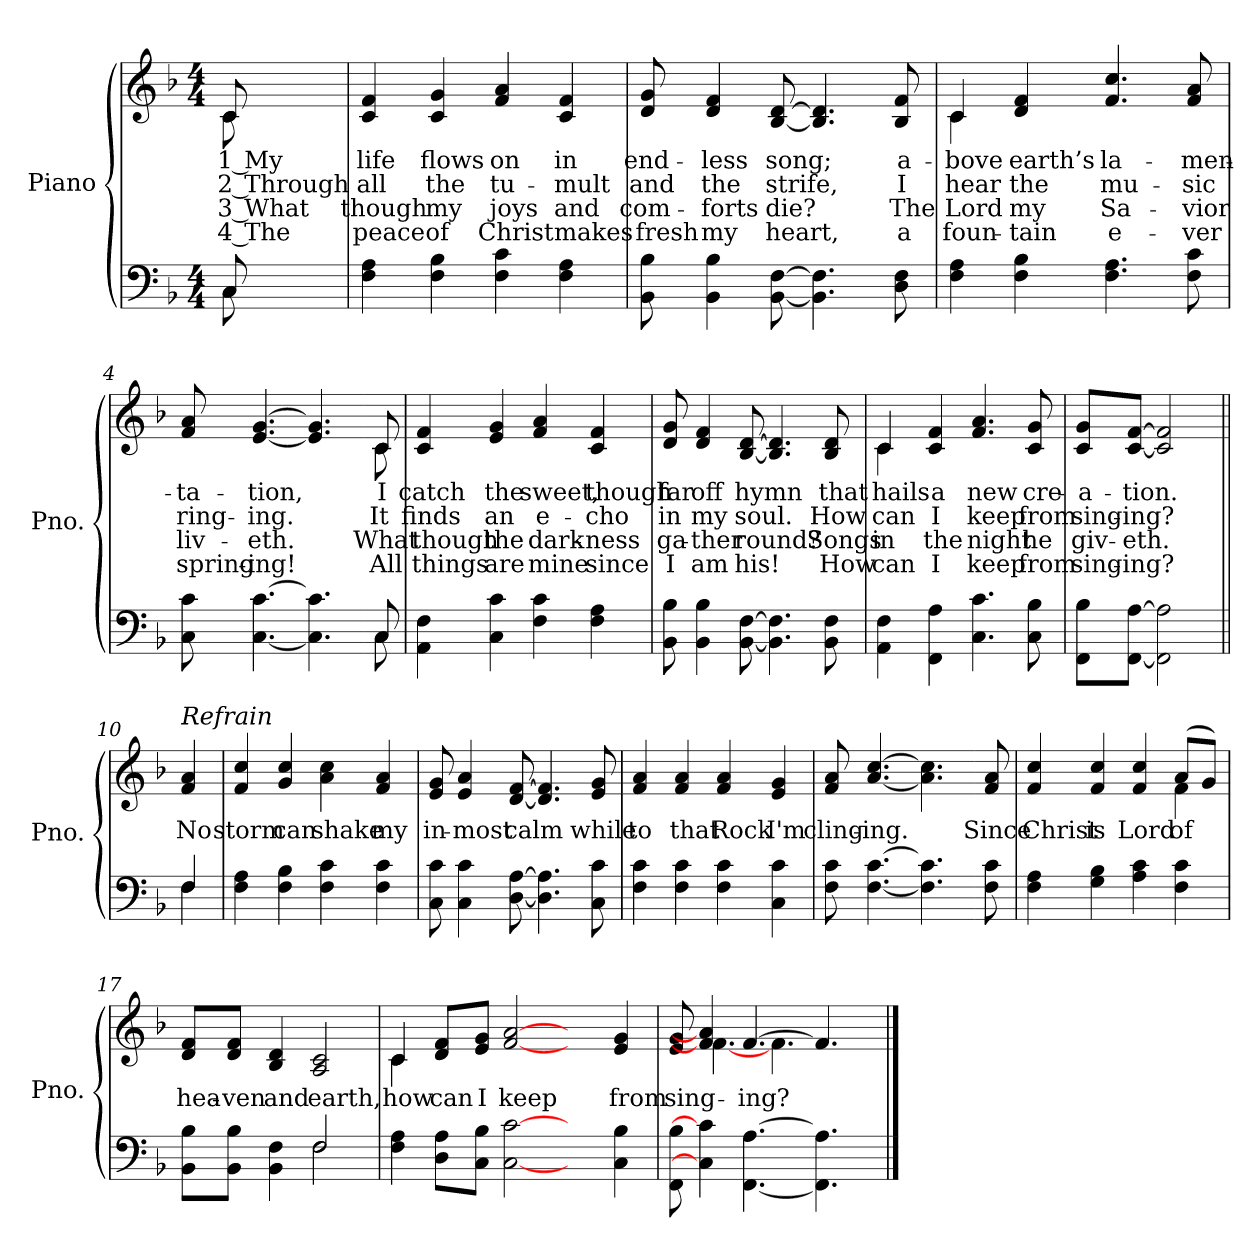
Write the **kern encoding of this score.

**kern	**kern	**text	**text	**text	**text
*part2	*part1	*part1	*part1	*part1	*part1
*staff2	*staff1	*staff1	*staff1	*staff1	*staff1
*I"Piano	*I"Piano	*	*	*	*
*I'Pno.	*I'Pno.	*	*	*	*
!!LO:PB:g=z
*clefF4	*clefG2	*	*	*	*
*k[b-]	*k[b-]	*	*	*	*
*F:	*F:	*	*	*	*
*M4/4	*M4/4	*	*	*	*
=	=	=	=	=	=
*^	*	*	*	*	*
!	!	!	!LO:LY:b:color=#000000	!LO:LY:b:color=#000000	!LO:LY:b:color=#000000	!LO:LY:b:color=#000000
*	*	*^	*	*	*	*
8Ci/	8Ci\	8ci/	8ci\	1 My	2 Through	3 What	4 The
=1	=1	=1	=1	=1	=1	=1	=1
!	!	!	!	!LO:LY:b:color=#000000	!LO:LY:b:color=#000000	!LO:LY:b:color=#000000	!LO:LY:b:color=#000000
*v	*v	*	*	*	*	*	*
*	*v	*v	*	*	*	*
4Fi\ 4Ai	4ci/ 4fi	life	all	though	peace
!	!	!LO:LY:b:color=#000000	!LO:LY:b:color=#000000	!LO:LY:b:color=#000000	!LO:LY:b:color=#000000
4Fi\ 4B-i	4ci/ 4gi	flows	the	my	of
!	!	!LO:LY:b:color=#000000	!LO:LY:b:color=#000000	!LO:LY:b:color=#000000	!LO:LY:b:color=#000000
4Fi\ 4ci	4fi/ 4ai	on	tu-	joys	Christ
!	!	!LO:LY:b:color=#000000	!LO:LY:b:color=#000000	!LO:LY:b:color=#000000	!LO:LY:b:color=#000000
4Fi\ 4Ai	4ci/ 4fi	in	-mult	and	makes
=2	=2	=2	=2	=2	=2
!	!	!LO:LY:b:color=#000000	!LO:LY:b:color=#000000	!LO:LY:b:color=#000000	!LO:LY:b:color=#000000
8BB-i\ 8B-i	8di/ 8gi	end-	and	com-	-fresh
!	!	!LO:LY:b:color=#000000	!LO:LY:b:color=#000000	!LO:LY:b:color=#000000	!LO:LY:b:color=#000000
4BB-i\ 4B-i	4di/ 4fi	-less	the	forts	my
!	!	!LO:LY:b:color=#000000	!LO:LY:b:color=#000000	!LO:LY:b:color=#000000	!LO:LY:b:color=#000000
[8BB-i\ [8Fi	[8B-i/ [8di	song;	strife,	die?	heart,
4.BB-i\] 4.Fi]	4.B-i/] 4.di]	.	.	.	.
!	!	!LO:LY:b:color=#000000	!LO:LY:b:color=#000000	!LO:LY:b:color=#000000	!LO:LY:b:color=#000000
8Di\ 8Fi	8B-i/ 8fi	a-	I	The	a
!!LO:LB:g=z
=3	=3	=3	=3	=3	=3
!	!	!LO:LY:b:color=#000000	!LO:LY:b:color=#000000	!LO:LY:b:color=#000000	!LO:LY:b:color=#000000
*	*^	*	*	*	*
4Fi\ 4Ai	4ci/	4ci\	-bove	hear	Lord	foun-
!	!	!	!LO:LY:b:color=#000000	!LO:LY:b:color=#000000	!LO:LY:b:color=#000000	!LO:LY:b:color=#000000
4Fi\ 4B-i	4di/ 4fi	2.ryy	earth’s	the	-my	tain
!	!	!	!LO:LY:b:color=#000000	!LO:LY:b:color=#000000	!LO:LY:b:color=#000000	!LO:LY:b:color=#000000
4.Fi\ 4.Ai	4.fi/ 4.cci	.	la-	mu-	Sa-	-e-
!	!	!	!LO:LY:b:color=#000000	!LO:LY:b:color=#000000	!LO:LY:b:color=#000000	!LO:LY:b:color=#000000
8Fi\ 8ci	8fi/ 8ai	.	-men-	-sic	-vior	ver
*	*v	*v	*	*	*	*
=4	=4	=4	=4	=4	=4
!	!	!LO:LY:b:color=#000000	!LO:LY:b:color=#000000	!LO:LY:b:color=#000000	!LO:LY:b:color=#000000
8Ci\ 8ciL	8fi/ 8aiL	-ta-	ring-	liv-	-spring-
!	!	!LO:LY:b:color=#000000	!LO:LY:b:color=#000000	!LO:LY:b:color=#000000	!LO:LY:b:color=#000000
[4.Ci\ [4.ci	[4.ei/ [4.gi	-tion,	-ing.	-eth.	ing!
4.Ci\] 4.ci]	4.ei/] 4.gi]	.	.	.	.
=5-	=5-	=5-	=5-	=5-	=5-
*^	*	*	*	*	*
!	!	!	!LO:LY:b:color=#000000	!LO:LY:b:color=#000000	!LO:LY:b:color=#000000	!LO:LY:b:color=#000000
*	*	*^	*	*	*	*
8Ci/L	8Ci\L	8ci/L	8ci\L	I	It	What	All
=6	=6	=6	=6	=6	=6	=6	=6
!	!	!	!	!LO:LY:b:color=#000000	!LO:LY:b:color=#000000	!LO:LY:b:color=#000000	!LO:LY:b:color=#000000
*v	*v	*	*	*	*	*	*
*	*v	*v	*	*	*	*
4AAi\ 4Fi	4ci/ 4fi	catch	finds	though	things
!	!	!LO:LY:b:color=#000000	!LO:LY:b:color=#000000	!LO:LY:b:color=#000000	!LO:LY:b:color=#000000
4Ci\ 4ci	4ei/ 4gi	the	an	the	are
!	!	!LO:LY:b:color=#000000	!LO:LY:b:color=#000000	!LO:LY:b:color=#000000	!LO:LY:b:color=#000000
4Fi\ 4ci	4fi/ 4ai	sweet,	e-	dark-	-mine
!	!	!LO:LY:b:color=#000000	!LO:LY:b:color=#000000	!LO:LY:b:color=#000000	!LO:LY:b:color=#000000
4Fi\ 4Ai	4ci/ 4fi	though	-cho	ness	since
!!LO:LB:g=z
=7	=7	=7	=7	=7	=7
!	!	!LO:LY:b:color=#000000	!LO:LY:b:color=#000000	!LO:LY:b:color=#000000	!LO:LY:b:color=#000000
8BB-i\ 8B-i	8di/ 8gi	far	in	ga-	-I
!	!	!LO:LY:b:color=#000000	!LO:LY:b:color=#000000	!LO:LY:b:color=#000000	!LO:LY:b:color=#000000
4BB-i\ 4B-i	4di/ 4fi	off	my	ther	am
!	!	!LO:LY:b:color=#000000	!LO:LY:b:color=#000000	!LO:LY:b:color=#000000	!LO:LY:b:color=#000000
[8BB-i\ [8Fi	[8B-i/ [8di	hymn	soul.	round?	his!
4.BB-i\] 4.Fi]	4.B-i/] 4.di]	.	.	.	.
!	!	!LO:LY:b:color=#000000	!LO:LY:b:color=#000000	!LO:LY:b:color=#000000	!LO:LY:b:color=#000000
8BB-i\ 8Fi	8B-i/ 8di	that	How	Songs	How
=8	=8	=8	=8	=8	=8
!	!	!LO:LY:b:color=#000000	!LO:LY:b:color=#000000	!LO:LY:b:color=#000000	!LO:LY:b:color=#000000
*	*^	*	*	*	*
4AAi\ 4Fi	4ci/	4ci\	hails	can	in	can
!	!	!	!LO:LY:b:color=#000000	!LO:LY:b:color=#000000	!LO:LY:b:color=#000000	!LO:LY:b:color=#000000
4FFi\ 4Ai	4ci/ 4fi	2.ryy	a	I	the	I
!	!	!	!LO:LY:b:color=#000000	!LO:LY:b:color=#000000	!LO:LY:b:color=#000000	!LO:LY:b:color=#000000
4.Ci\ 4.ci	4.fi/ 4.ai	.	new	keep	night	keep
!	!	!	!LO:LY:b:color=#000000	!LO:LY:b:color=#000000	!LO:LY:b:color=#000000	!LO:LY:b:color=#000000
8Ci\ 8B-i	8ci/ 8gi	.	cre-	from	he	from
*	*v	*v	*	*	*	*
=9	=9	=9	=9	=9	=9
!	!	!LO:LY:b:color=#000000	!LO:LY:b:color=#000000	!LO:LY:b:color=#000000	!LO:LY:b:color=#000000
8FFi\ 8B-iL	8ci/ 8giL	-a-	sing-	giv-	-sing-
!	!	!LO:LY:b:color=#000000	!LO:LY:b:color=#000000	!LO:LY:b:color=#000000	!LO:LY:b:color=#000000
[8FFi\ [8AiJ	[8ci/ [8fiJ	-tion.	-ing?	-eth.	ing?
2FFi\] 2Ai]	2ci/] 2fi]	.	.	.	.
!!LO:LB:g=z
=10||	=10||	=10||	=10||	=10||	=10||
*^	*	*	*	*	*
!	!	!LO:TX:a:i:t=Refrain	!	!	!	!
!	!	!	!LO:LY:b:color=#000000	!	!	!
4Fi/	4Fi\	4fi/ 4ai	No	.	.	.
=11	=11	=11	=11	=11	=11	=11
!	!	!	!LO:LY:b:color=#000000	!	!	!
*v	*v	*	*	*	*	*
4Fi\ 4Ai	4fi/ 4cci	storm	.	.	.
!	!	!LO:LY:b:color=#000000	!	!	!
4Fi\ 4B-i	4gi/ 4cci	can	.	.	.
!	!	!LO:LY:b:color=#000000	!	!	!
4Fi\ 4ci	4ai\ 4cci	shake	.	.	.
!	!	!LO:LY:b:color=#000000	!	!	!
4Fi\ 4ci	4fi/ 4ai	my	.	.	.
=12	=12	=12	=12	=12	=12
!	!	!LO:LY:b:color=#000000	!	!	!
8Ci\ 8ci	8ei/ 8gi	in-	.	.	.
!	!	!LO:LY:b:color=#000000	!	!	!
4Ci\ 4ci	4ei/ 4ai	-most	.	.	.
!	!	!LO:LY:b:color=#000000	!	!	!
[8Di\ [8Ai	[8di/ [8fi	calm	.	.	.
4.Di\] 4.Ai]	4.di/] 4.fi]	.	.	.	.
!	!	!LO:LY:b:color=#000000	!	!	!
8Ci\ 8ci	8ei/ 8gi	while	.	.	.
=13	=13	=13	=13	=13	=13
!	!	!LO:LY:b:color=#000000	!	!	!
4Fi\ 4ci	4fi/ 4ai	to	.	.	.
!	!	!LO:LY:b:color=#000000	!	!	!
4Fi\ 4ci	4fi/ 4ai	that	.	.	.
!	!	!LO:LY:b:color=#000000	!	!	!
4Fi\ 4ci	4fi/ 4ai	Rock	.	.	.
!	!	!LO:LY:b:color=#000000	!	!	!
4Ci\ 4ci	4ei/ 4gi	I'm	.	.	.
!!LO:LB:g=z
=14	=14	=14	=14	=14	=14
!	!	!LO:LY:b:color=#000000	!	!	!
8Fi\ 8ciL	8fi/ 8aiL	cling-	.	.	.
!	!	!LO:LY:b:color=#000000	!	!	!
[4.Fi\ [4.ci	[4.ai/ [4.cci	-ing.	.	.	.
4.Fi\] 4.ci]	4.ai\] 4.cci]	.	.	.	.
=15-	=15-	=15-	=15-	=15-	=15-
!	!	!LO:LY:b:color=#000000	!	!	!
8Fi\ 8ciL	8fi/ 8aiL	Since	.	.	.
=16	=16	=16	=16	=16	=16
!	!	!LO:LY:b:color=#000000	!	!	!
*	*^	*	*	*	*
4Fi\ 4Ai	4fi/ 4cci	2.ryy	Christ	.	.	.
!	!	!	!LO:LY:b:color=#000000	!	!	!
4Gi\ 4B-i	4fi/ 4cci	.	is	.	.	.
!	!	!	!LO:LY:b:color=#000000	!	!	!
4Ai\ 4ci	4fi/ 4cci	.	Lord	.	.	.
!	!	!	!LO:LY:b:color=#000000	!	!	!
4Fi\ 4ci	(8ai/L	4fi\	of	.	.	.
.	8gi/J)	.	.	.	.	.
*	*v	*v	*	*	*	*
!!LO:LB:g=z
=17	=17	=17	=17	=17	=17
*^	*	*	*	*	*
!	!	!	!LO:LY:b:color=#000000	!	!	!
8BB-i\ 8B-iL	2ryy	8di/ 8fiL	hea-	.	.	.
!	!	!	!LO:LY:b:color=#000000	!	!	!
8BB-i\ 8B-iJ	.	8di/ 8fiJ	-ven	.	.	.
!	!	!	!LO:LY:b:color=#000000	!	!	!
4BB-i\ 4Fi	.	4B-i/ 4di	and	.	.	.
!	!	!	!LO:LY:b:color=#000000	!	!	!
2Fi/	2Fi\	2Ai/ 2ci	earth,	.	.	.
=18	=18	=18	=18	=18	=18	=18
!	!	!	!LO:LY:b:color=#000000	!	!	!
*v	*v	*^	*	*	*	*
4Fi\ 4Ai	4ci/	4ci\	how	.	.	.
!	!	!	!LO:LY:b:color=#000000	!	!	!
8Di\ 8AiL	8di/ 8fiL	1ryy	can	.	.	.
!	!	!	!LO:LY:b:color=#000000	!	!	!
8Ci\ 8B-iJ	8ei/ 8giJ	.	I	.	.	.
!	!	!	!LO:LY:b:color=#000000	!	!	!
[2Ci\ [2ci	[2fi/ [2ai	.	keep	.	.	.
4ryy	4ryy	.	.	.	.	.
!	!	!	!LO:LY:b:color=#000000	!	!	!
4Ci\ 4B-i	4ei/ 4gi	4ryy	from	.	.	.
=19	=19	=19	=19	=19	=19	=19
!	!	!	!LO:LY:b:color=#000000	!	!	!
8FFi\ 8B-iL	8ei/ 8giL	8ryy	sing-	.	.	.
4Ci\] 4ci]	4fi/] 4ai]	[4.fi\	.	.	.	.
!	!	!	!LO:LY:b:color=#000000	!	!	!
[4.FFi\ [4.Ai	[4.fi/	.	-ing?	.	.	.
.	.	4.fi\	.	.	.	.
4.FFi\] 4.Ai]	4.fi/]	.	.	.	.	.
.	.	4ryy	.	.	.	.
*	*v	*v	*	*	*	*
==	==	==	==	==	==
*-	*-	*-	*-	*-	*-
